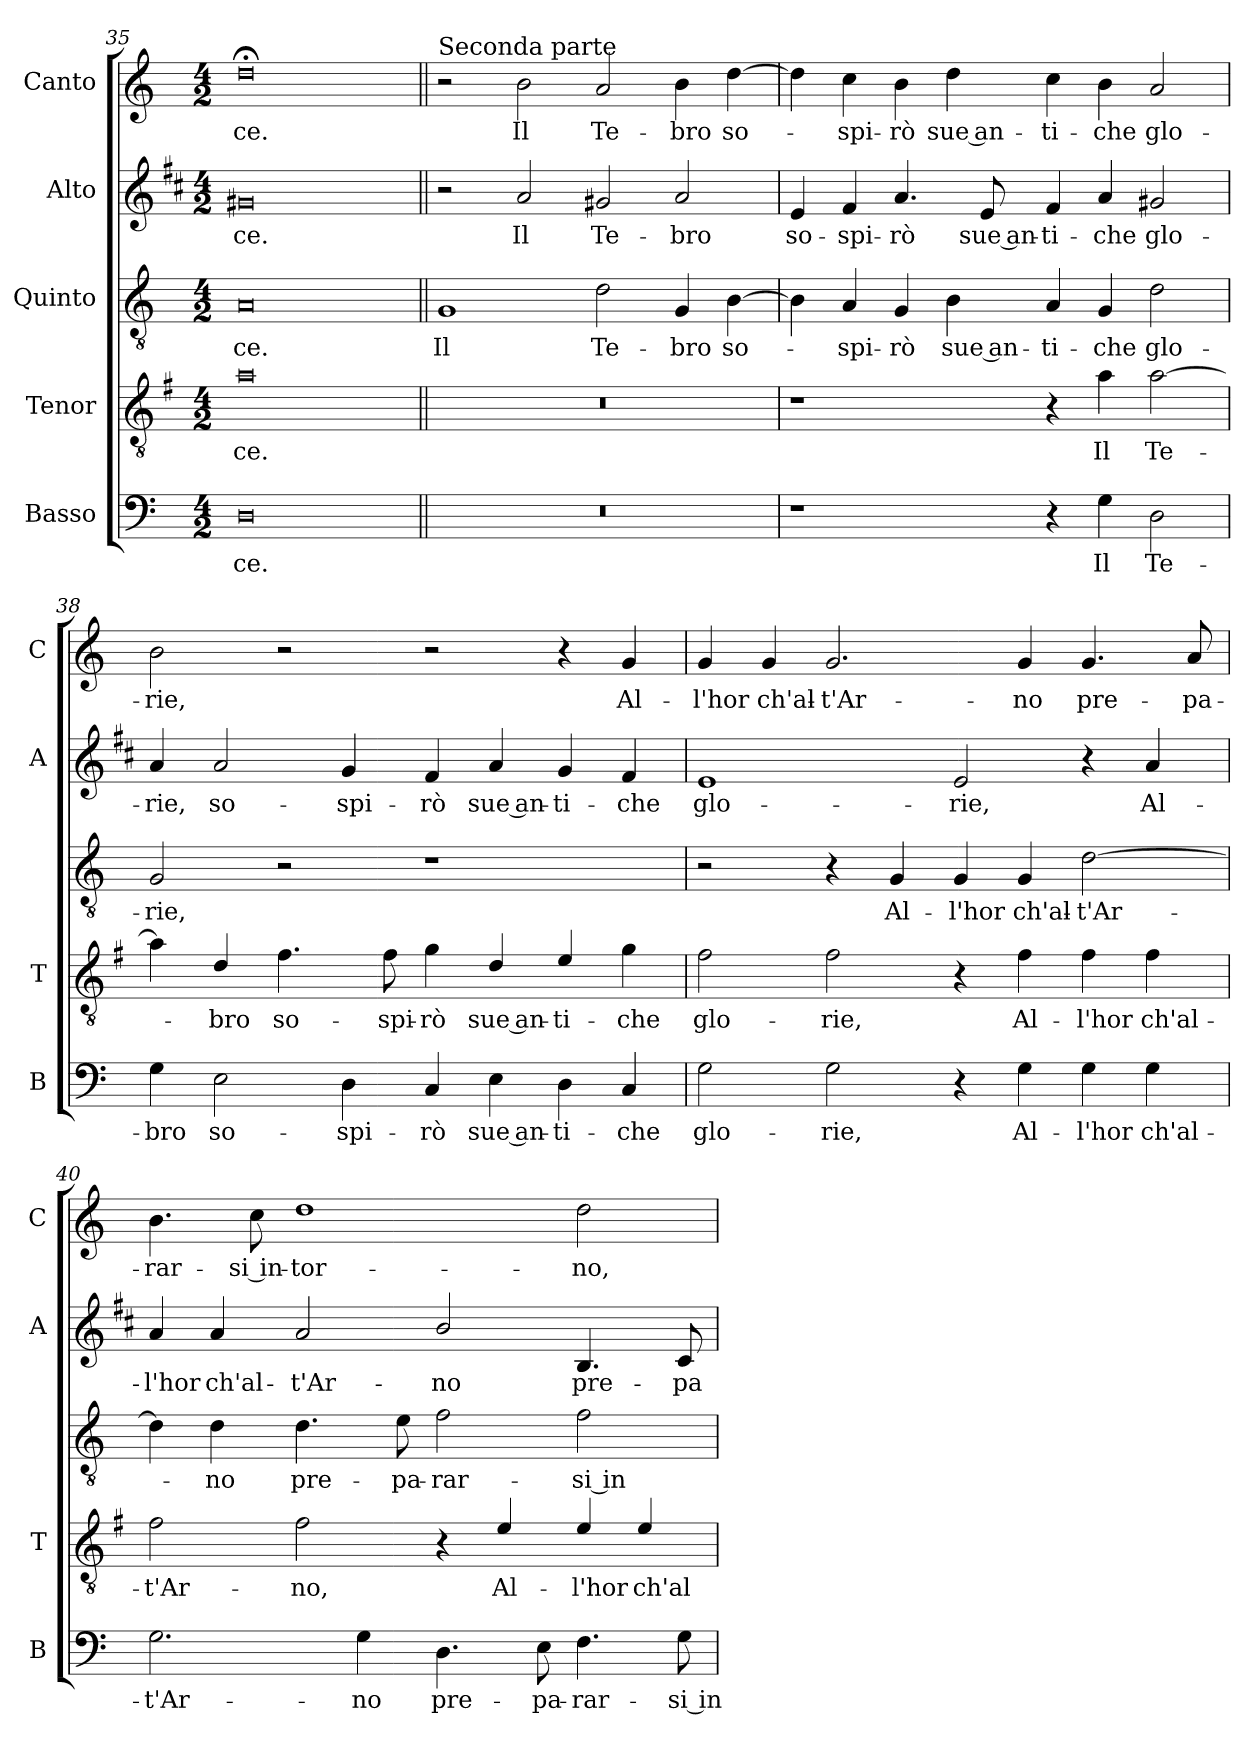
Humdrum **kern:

**kern	**text	**kern	**text	**kern	**text	**kern	**text	**kern	**text
*part5	*part5	*part4	*part4	*part3	*part3	*part2	*part2	*part1	*part1
*staff5	*staff5	*staff4	*staff4	*staff3	*staff3	*staff2	*staff2	*staff1	*staff1
*I"Basso	*	*I"Tenor	*	*I"Quinto	*	*I"Alto	*	*I"Canto	*
*I'B	*	*I'T	*	*	*	*I'A	*	*I'C	*
*clefF4	*	*clefGv2	*	*clefGv2	*	*clefG2	*	*clefG2	*
*	*	*ITrd4c7	*	*	*	*ITrd1c2	*	*	*
*k[]	*	*k[]	*	*k[]	*	*k[]	*	*k[]	*
*C:	*	*C:	*	*C:	*	*C:	*	*C:	*
*M4/2	*	*M4/2	*	*M4/2	*	*M4/2	*	*M4/2	*
=35	=35	=35	=35	=35	=35	=35	=35	=35	=35
!	!LO:LY:b	!	!LO:LY:b	!	!LO:LY:b	!	!LO:LY:b	!	!LO:LY:b
0D	-ce.	0d	-ce.	0A	-ce.	0f#X	-ce.	0dd;<	-ce.
=36||	=36||	=36||	=36||	=36||	=36||	=36||	=36||	=36||	=36||
!	!	!	!	!	!	!	!	!LO:TX:a:t=Seconda parte	!
!	!	!	!	!	!LO:LY:b	!	!	!	!
0r	.	0r	.	1G	Il	2r	.	2r	.
!	!	!	!	!	!	!	!LO:LY:b	!	!LO:LY:b
.	.	.	.	.	.	2g/	Il	2b\	Il
!	!	!	!	!	!LO:LY:b	!	!LO:LY:b	!	!LO:LY:b
.	.	.	.	2d\	Te-	2f#X/	Te-	2a/	Te-
!	!	!	!	!	!LO:LY:b	!	!LO:LY:b	!	!LO:LY:b
.	.	.	.	4G/	-bro	2g/	-bro	4b\	-bro
!	!	!	!	!	!LO:LY:b	!	!	!	!LO:LY:b
.	.	.	.	[4B\	so-	.	.	[4dd\	so-
=37	=37	=37	=37	=37	=37	=37	=37	=37	=37
!	!	!	!	!	!	!	!LO:LY:b	!	!
1r	.	1r	.	4B\]	.	4d/	so-	4dd\]	.
!	!	!	!	!	!LO:LY:b	!	!LO:LY:b	!	!LO:LY:b
.	.	.	.	4A/	-spi-	4e/	-spi-	4cc\	-spi-
!	!	!	!	!	!LO:LY:b	!	!LO:LY:b	!	!LO:LY:b
.	.	.	.	4G/	-rò	4.g/	-rò	4b\	-rò
!	!	!	!	!	!LO:LY:b	!	!	!	!LO:LY:b
.	.	.	.	4B\	sue an-	.	.	4dd\	sue an-
!	!	!	!	!	!	!	!LO:LY:b	!	!
.	.	.	.	.	.	8d/	sue an-	.	.
!	!	!	!	!	!LO:LY:b	!	!LO:LY:b	!	!LO:LY:b
4r	.	4r	.	4A/	-ti-	4e/	-ti-	4cc\	-ti-
!	!LO:LY:b	!	!LO:LY:b	!	!LO:LY:b	!	!LO:LY:b	!	!LO:LY:b
4G\	Il	4d\	Il	4G/	-che	4g/	-che	4b\	-che
!	!LO:LY:b	!	!LO:LY:b	!	!LO:LY:b	!	!LO:LY:b	!	!LO:LY:b
2D\	Te-	[2d\	Te-	2d\	glo-	2f#X/	glo-	2a/	glo-
!!LO:PB:g=z
=38	=38	=38	=38	=38	=38	=38	=38	=38	=38
!	!LO:LY:b	!	!	!	!LO:LY:b	!	!LO:LY:b	!	!LO:LY:b
4G\	-bro	4d\]	.	2G/	-rie,	4g/	-rie,	2b\	-rie,
!	!LO:LY:b	!	!LO:LY:b	!	!	!	!LO:LY:b	!	!
2E\	so-	4G/	-bro	.	.	2g/	so-	.	.
!	!	!	!LO:LY:b	!	!	!	!	!	!
.	.	4.B\	so-	2r	.	.	.	2r	.
!	!LO:LY:b	!	!	!	!	!	!LO:LY:b	!	!
4D\	-spi-	.	.	.	.	4f/	-spi-	.	.
!	!	!	!LO:LY:b	!	!	!	!	!	!
.	.	8B\	-spi-	.	.	.	.	.	.
!	!LO:LY:b	!	!LO:LY:b	!	!	!	!LO:LY:b	!	!
4C/	-rò	4c\	-rò	1r	.	4e/	-rò	2r	.
!	!LO:LY:b	!	!LO:LY:b	!	!	!	!LO:LY:b	!	!
4E\	sue an-	4G/	sue an-	.	.	4g/	sue an-	.	.
!	!LO:LY:b	!	!LO:LY:b	!	!	!	!LO:LY:b	!	!
4D\	-ti-	4A/	-ti-	.	.	4f/	-ti-	4r	.
!	!LO:LY:b	!	!LO:LY:b	!	!	!	!LO:LY:b	!	!LO:LY:b
4C/	-che	4c\	-che	.	.	4e/	-che	4g/	Al-
=39	=39	=39	=39	=39	=39	=39	=39	=39	=39
!	!LO:LY:b	!	!LO:LY:b	!	!	!	!LO:LY:b	!	!LO:LY:b
2G\	glo-	2B\	glo-	2r	.	1d	glo-	4g/	-l'hor
!	!	!	!	!	!	!	!	!	!LO:LY:b
.	.	.	.	.	.	.	.	4g/	ch'al-
!	!LO:LY:b	!	!LO:LY:b	!	!	!	!	!	!LO:LY:b
2G\	-rie,	2B\	-rie,	4r	.	.	.	2.g/	-t'Ar-
!	!	!	!	!	!LO:LY:b	!	!	!	!
.	.	.	.	4G/	Al-	.	.	.	.
!	!	!	!	!	!LO:LY:b	!	!LO:LY:b	!	!
4r	.	4r	.	4G/	-l'hor	2d/	-rie,	.	.
!	!LO:LY:b	!	!LO:LY:b	!	!LO:LY:b	!	!	!	!LO:LY:b
4G\	Al-	4B\	Al-	4G/	ch'al-	.	.	4g/	-no
!	!LO:LY:b	!	!LO:LY:b	!	!LO:LY:b	!	!	!	!LO:LY:b
4G\	-l'hor	4B\	-l'hor	[2d\	-t'Ar-	4r	.	4.g/	pre-
!	!LO:LY:b	!	!LO:LY:b	!	!	!	!LO:LY:b	!	!
4G\	ch'al-	4B\	ch'al-	.	.	4g/	Al-	.	.
!	!	!	!	!	!	!	!	!	!LO:LY:b
.	.	.	.	.	.	.	.	8a/	-pa-
=40	=40	=40	=40	=40	=40	=40	=40	=40	=40
!	!LO:LY:b	!	!LO:LY:b	!	!	!	!LO:LY:b	!	!LO:LY:b
2.G\	-t'Ar-	2B\	-t'Ar-	4d\]	.	4g/	-l'hor	4.b\	-rar-
!	!	!	!	!	!LO:LY:b	!	!LO:LY:b	!	!
.	.	.	.	4d\	-no	4g/	ch'al-	.	.
!	!	!	!	!	!	!	!	!	!LO:LY:b
.	.	.	.	.	.	.	.	8cc\	-si in-
!	!	!	!LO:LY:b	!	!LO:LY:b	!	!LO:LY:b	!	!LO:LY:b
.	.	2B\	-no,	4.d\	pre-	2g/	-t'Ar-	1dd	-tor-
!	!LO:LY:b	!	!	!	!	!	!	!	!
4G\	-no	.	.	.	.	.	.	.	.
!	!	!	!	!	!LO:LY:b	!	!	!	!
.	.	.	.	8e\	-pa-	.	.	.	.
!	!LO:LY:b	!	!	!	!LO:LY:b	!	!LO:LY:b	!	!
4.D\	pre-	4r	.	2f\	-rar-	2a/	-no	.	.
!	!	!	!LO:LY:b	!	!	!	!	!	!
.	.	4A/	Al-	.	.	.	.	.	.
!	!LO:LY:b	!	!	!	!	!	!	!	!
8E\	-pa-	.	.	.	.	.	.	.	.
!	!LO:LY:b	!	!LO:LY:b	!	!LO:LY:b	!	!LO:LY:b	!	!LO:LY:b
4.F\	-rar-	4A/	-l'hor	2f\	-si in-	4.A/	pre-	2dd\	-no,
!	!	!	!LO:LY:b	!	!	!	!	!	!
.	.	4A/	ch'al-	.	.	.	.	.	.
!	!LO:LY:b	!	!	!	!	!	!LO:LY:b	!	!
8G\	-si in-	.	.	.	.	8B/	-pa-	.	.
=	=	=	=	=	=	=	=	=	=
*-	*-	*-	*-	*-	*-	*-	*-	*-	*-
